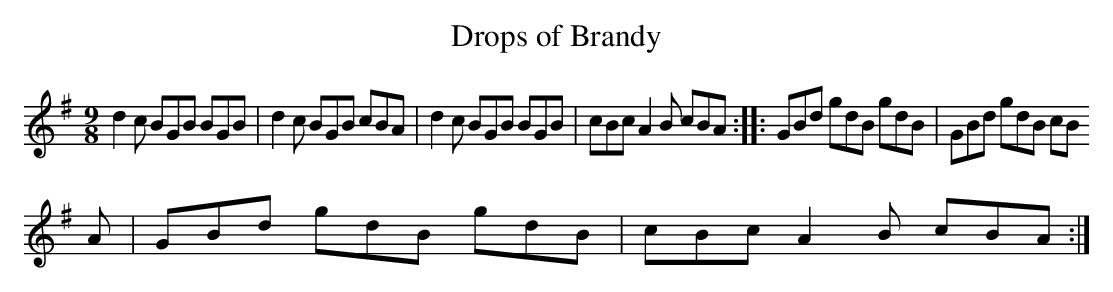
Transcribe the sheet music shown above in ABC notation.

X:1
T:Drops of Brandy
M:9/8
L:1/8
K:G
d2c BGB BGB|d2c BGB cBA|d2c BGB BGB|cBc A2B cBA:||:GBd gdB gdB|GBd gdB cB
A|GBd gdB gdB|cBc A2B cBA:|
